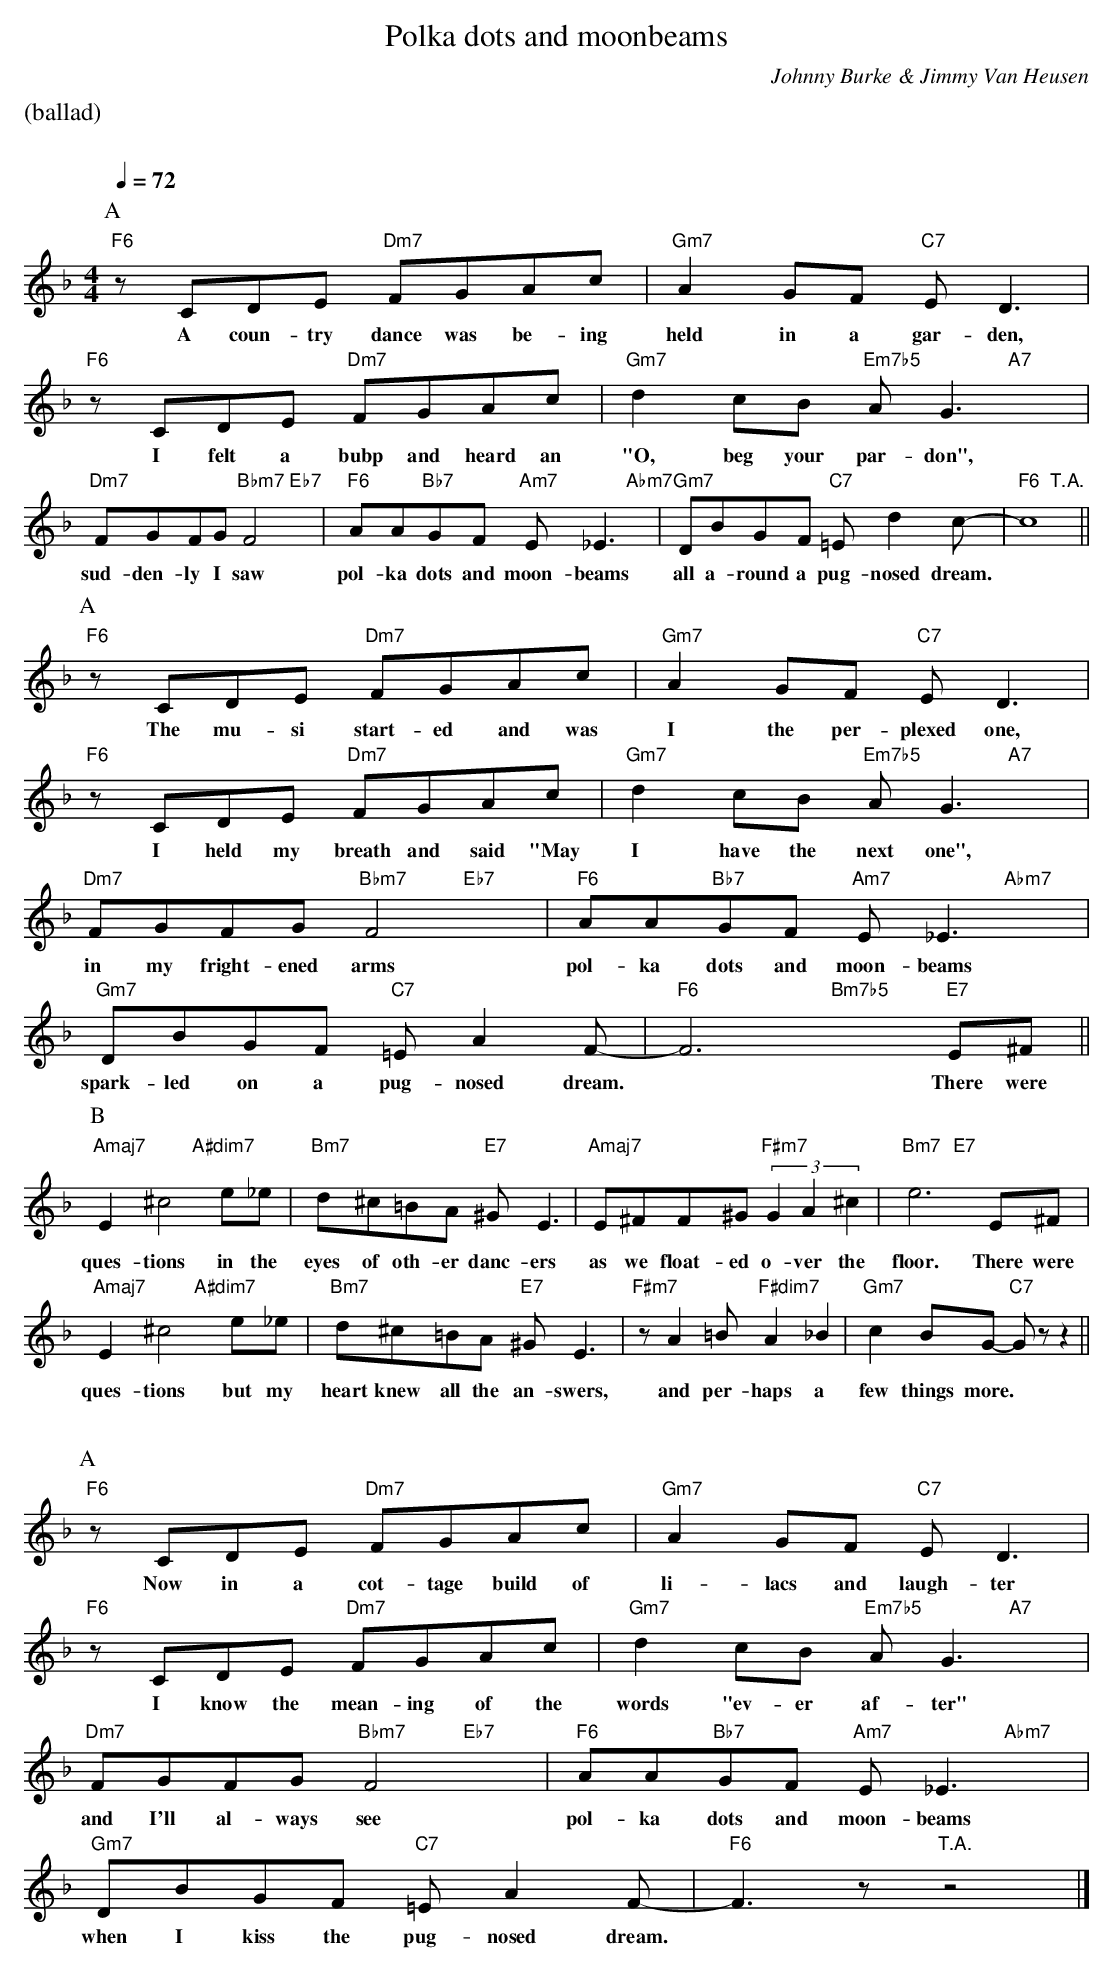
X:1
T:Polka dots and moonbeams
M:4/4
L:1/8
C:Johnny Burke & Jimmy Van Heusen
Q:1/4=72
%%staves (chords melody)
K:F
%%text (ballad)
%%vskip 20
P:A
V:chords
"F6"x4 "Dm7"x4 | "Gm7"x4 "C7"x4 | "F6"x4 "Dm7"x4 | "Gm7"x4 "Em7b5"x2"A7"x2 |
"Dm7"x4 "Bbm7"x2"Eb7"x2 | "F6"x2 "Bb7"x2 "Am7"x2 "Abm7"x2 | "Gm7"x4 "C7"x4 | "F6"x4 "T.A."x4 ||
V:melody
zCDE FGAc | A2GF ED3 | zCDE FGAc | d2cB AG3 |
w:A coun-try dance was be-ing held in a gar-den, I felt a bubp and heard an "O, beg your par-don",
FGFG F4 | AAGF E_E3 | DBGF =Ed2c- | c8 ||
w:sud-den-ly I saw pol-ka dots and moon-beams all a-round a pug-nosed dream.*
P:A
V:chords
"F6"x4 "Dm7"x4 | "Gm7"x4 "C7"x4 | "F6"x4 "Dm7"x4 | "Gm7"x4 "Em7b5"x2"A7"x2 |
"Dm7"x4 "Bbm7"x2"Eb7"x2 | "F6"x2 "Bb7"x2 "Am7"x2 "Abm7"x2 | "Gm7"x4 "C7"x4 | "F6"x4 "Bm7b5"x2"E7"x2 ||
V:melody
zCDE FGAc | A2GF ED3 | zCDE FGAc | d2cB AG3 |
w:The mu-si start-ed and was I the per-plexed one, I held my breath and said "May I have the next one",
FGFG F4 | AAGF E_E3 | DBGF =EA2F- | F6E^F ||
w:in my fright-ened arms pol-ka dots and moon-beams spark-led on a pug-nosed dream.* There were
P:B
V:chords
"Amaj7"x4 "A#dim7"x4 | "Bm7"x4 "E7"x4 | "Amaj7"x4 "F#m7"x4 | "Bm7"x4 "E7"x4 |
"Amaj7"x4 "A#dim7"x4 | "Bm7"x4 "E7"x4 | "F#m7"x4 "F#dim7"x4 | "Gm7"x4 "C7"x4 ||
V:melody
E2^c4e_e | d^c=BA ^GE3 | E^FF^G (3G2A2^c2 | e6 E^F |
w:ques-tions in the eyes of oth-er danc-ers as we float-ed o-ver the floor. There were
E2^c4e_e | d^c=BA ^GE3 | zA2=B A2_B2 | c2BG- Gz z2 ||
w:ques-tions but my heart knew all the an-swers, and per-haps a few things more.*
P:A
V:chords
"F6"x4 "Dm7"x4 | "Gm7"x4 "C7"x4 | "F6"x4 "Dm7"x4 | "Gm7"x4 "Em7b5"x2"A7"x2 |
"Dm7"x4 "Bbm7"x2"Eb7"x2 | "F6"x2 "Bb7"x2 "Am7"x2 "Abm7"x2 | "Gm7"x4 "C7"x4 | "F6"x4 "T.A."x4 |]
V:melody
zCDE FGAc | A2GF ED3 | zCDE FGAc | d2cB AG3 |
w:Now in a cot-tage build of li-lacs and laugh-ter I know the mean-ing of the words "ev-er af-ter"
FGFG F4 | AAGF E_E3 | DBGF =EA2F- | F3z z4 |]
w:and I'll al-ways see pol-ka dots and moon-beams when I kiss the pug-nosed dream.*
